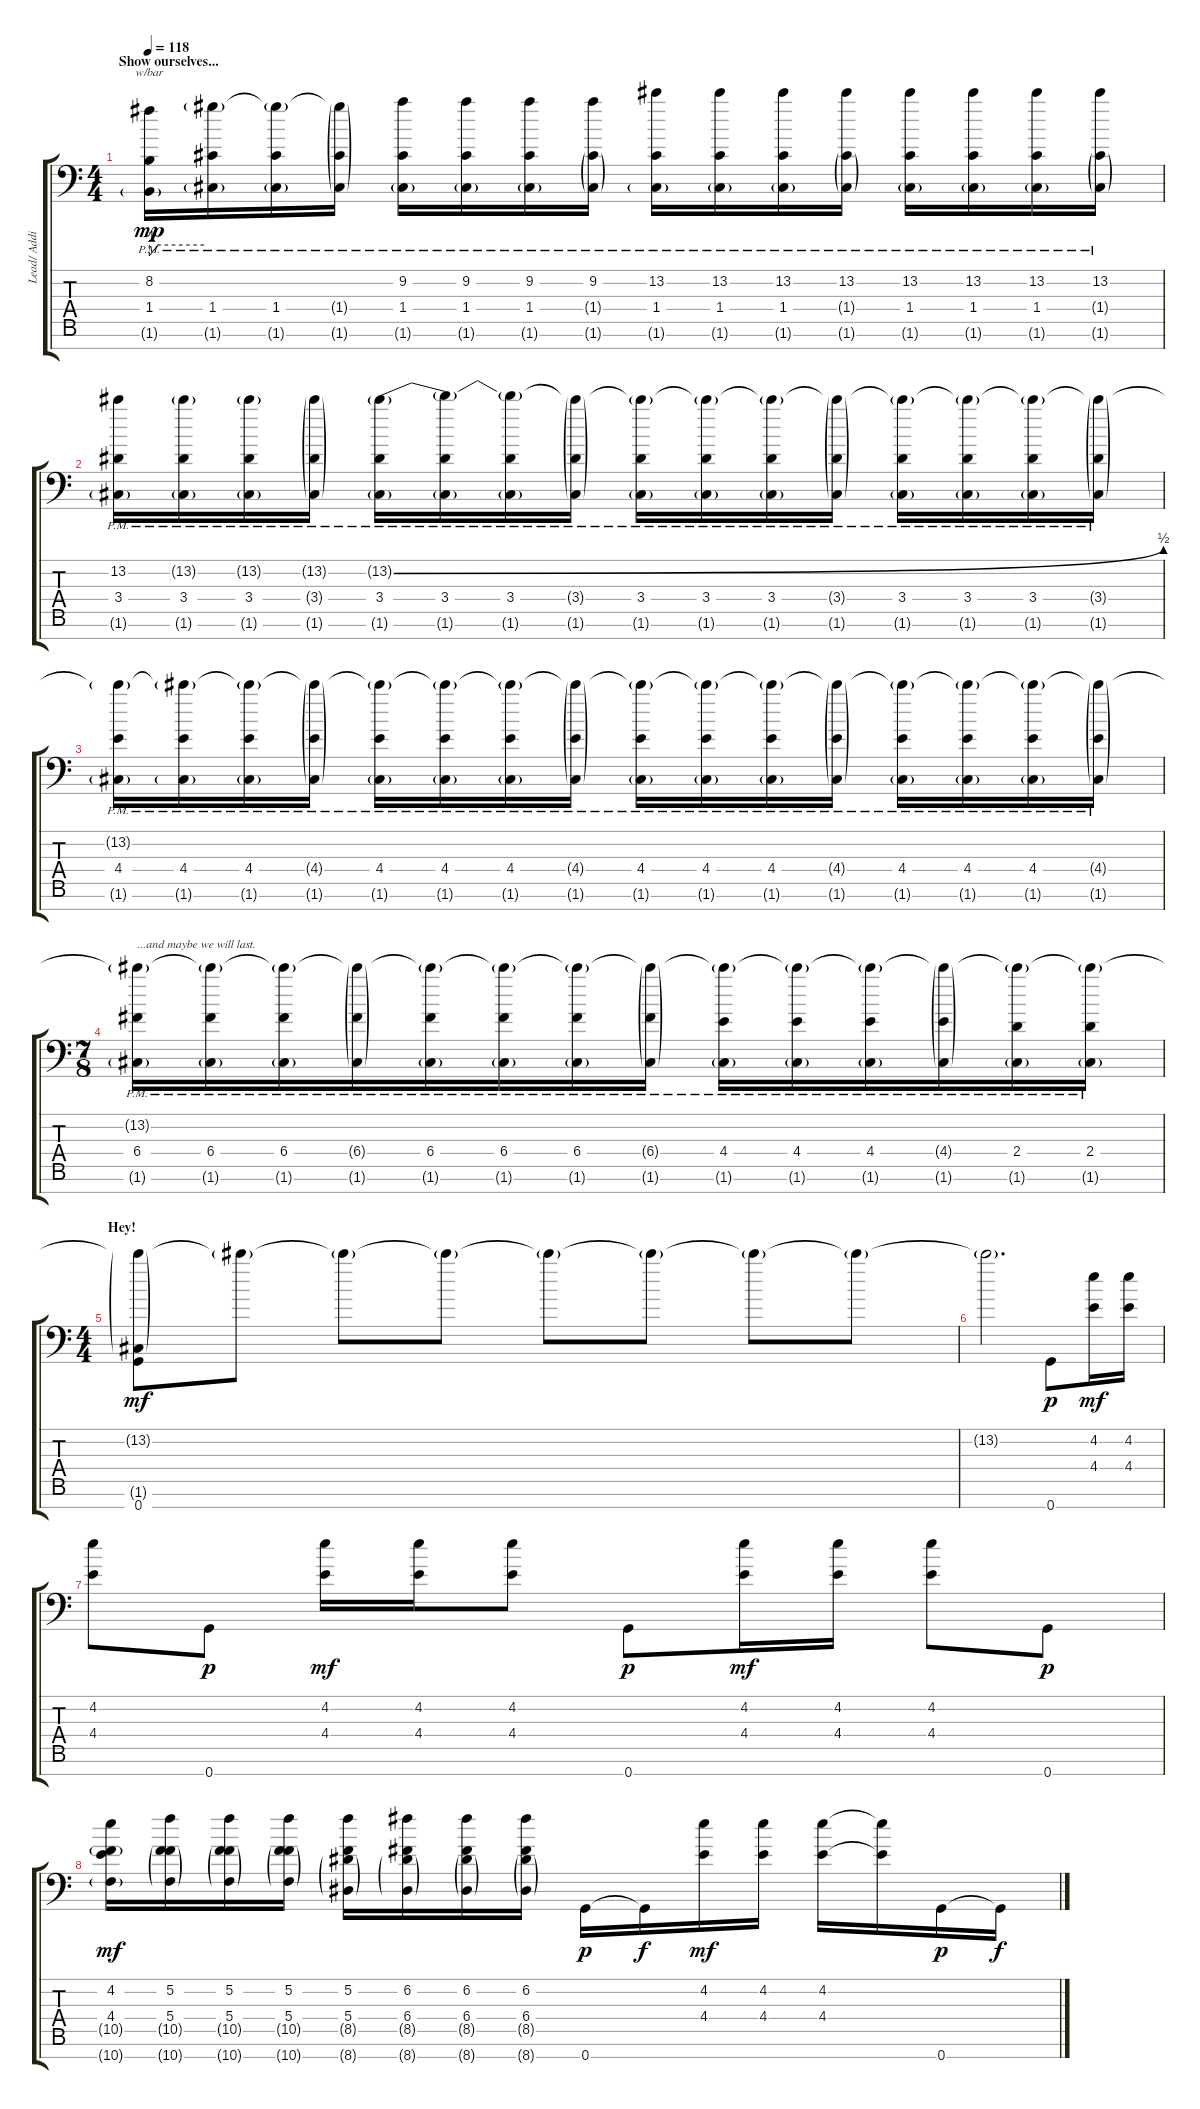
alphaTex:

\track ("Lead/ Additional" "Lead/ Addi") {instrument overdrivenguitar}
\staff {score tabs}
\tuning (E4 C4 G3 C3 G2 C2 G1) {hide}
\ts (4 4)
\section ("" "Show ourselves...")
\tempo 118
\clef f4
\ks c
(8.2 1.4{pm} 1.6{g}).16{tbe (custom default 0 -4 10 0 60 0) dy mp} (8.2{g t} 1.4{pm} 1.6{g}).16 (8.2{g t} 1.4{pm} 1.6{g}).16 (8.2{g t} 1.4{g pm} 1.6{g}).16 (9.2 1.4{pm} 1.6{g}).16 (9.2 1.4{pm} 1.6{g}).16 (9.2 1.4{pm} 1.6{g}).16 (9.2 1.4{g pm} 1.6{g}).16 (13.2 1.4{pm} 1.6{g}).16 (13.2 1.4{pm} 1.6{g}).16 (13.2 1.4{pm} 1.6{g}).16 (13.2 1.4{g pm} 1.6{g}).16 (13.2 1.4{pm} 1.6{g}).16 (13.2 1.4{pm} 1.6{g}).16 (13.2 1.4{pm} 1.6{g}).16 (13.2 1.4{g pm} 1.6{g}).16 |
(13.2 3.4{pm} 1.6{g}).16 (13.2{g} 3.4{pm} 1.6{g}).16 (13.2{g} 3.4{pm} 1.6{g}).16 (13.2{g} 3.4{g pm} 1.6{g}).16 (13.2{be (bend 0 0 60 2) g} 3.4{pm} 1.6{g}).16 (13.2{t} 3.4{pm} 1.6{g}).16 (13.2{t} 3.4{pm} 1.6{g}).16 (13.2{t} 3.4{g pm} 1.6{g}).16 (13.2{t} 3.4{pm} 1.6{g}).16 (13.2{t} 3.4{pm} 1.6{g}).16 (13.2{t} 3.4{pm} 1.6{g}).16 (13.2{t} 3.4{g pm} 1.6{g}).16 (13.2{t} 3.4{pm} 1.6{g}).16 (13.2{t} 3.4{pm} 1.6{g}).16 (13.2{t} 3.4{pm} 1.6{g}).16 (13.2{t} 3.4{g pm} 1.6{g}).16 |
(13.2{t} 4.4{pm} 1.6{g}).16 (13.2{t} 4.4{pm} 1.6{g}).16 (13.2{t} 4.4{pm} 1.6{g}).16 (13.2{t} 4.4{g pm} 1.6{g}).16 (13.2{t} 4.4{pm} 1.6{g}).16 (13.2{t} 4.4{pm} 1.6{g}).16 (13.2{t} 4.4{pm} 1.6{g}).16 (13.2{t} 4.4{g pm} 1.6{g}).16 (13.2{t} 4.4{pm} 1.6{g}).16 (13.2{t} 4.4{pm} 1.6{g}).16 (13.2{t} 4.4{pm} 1.6{g}).16 (13.2{t} 4.4{g pm} 1.6{g}).16 (13.2{t} 4.4{pm} 1.6{g}).16 (13.2{t} 4.4{pm} 1.6{g}).16 (13.2{t} 4.4{pm} 1.6{g}).16 (13.2{t} 4.4{g pm} 1.6{g}).16 |
\ts (7 8)
(13.2{t} 6.4{pm} 1.6{g}).16{txt "...and maybe we will last."} (13.2{t} 6.4{pm} 1.6{g}).16 (13.2{t} 6.4{pm} 1.6{g}).16 (13.2{t} 6.4{g pm} 1.6{g}).16 (13.2{t} 6.4{pm} 1.6{g}).16 (13.2{t} 6.4{pm} 1.6{g}).16 (13.2{t} 6.4{pm} 1.6{g}).16 (13.2{t} 6.4{g pm} 1.6{g}).16 (13.2{t} 4.4{pm} 1.6{g}).16 (13.2{t} 4.4{pm} 1.6{g}).16 (13.2{t} 4.4{pm} 1.6{g}).16 (13.2{t} 4.4{g pm} 1.6{g}).16 (13.2{t} 2.4{pm} 1.6{g}).16 (13.2{t} 2.4{pm} 1.6{g}).16 |
\ts (4 4)
\section ("" "Hey!")
(13.2{t} 1.6{g} 0.7).8{dy mf} 13.2{t}.8 13.2{t}.8 13.2{t}.8 13.2{t}.8 13.2{t}.8 13.2{t}.8 13.2{t}.8 |
13.2{t}.2{d} 0.7.8{dy p} (4.2 4.4).16{dy mf} (4.2 4.4).16 |
(4.2 4.4).8 0.7.8{dy p} (4.2 4.4).16{dy mf} (4.2 4.4).16 (4.2 4.4).8 0.7.8{dy p} (4.2 4.4).16{dy mf} (4.2 4.4).16 (4.2 4.4).8 0.7.8{dy p} |
(4.2 4.4 10.5{g} 10.7{g}).16{dy mf} (5.2 5.4 10.5{g} 10.7{g}).16 (5.2 5.4 10.5{g} 10.7{g}).16 (5.2 5.4 10.5{g} 10.7{g}).16 (5.2 5.4 8.5{g} 8.7{g}).16 (6.2 6.4 8.5{g} 8.7{g}).16 (6.2 6.4 8.5{g} 8.7{g}).16 (6.2 6.4 8.5{g} 8.7{g}).16 0.7.16{dy p} 0.7{t}.16{dy f} (4.2 4.4).16{dy mf} (4.2 4.4).16 (4.2 4.4).16 (4.2{t} 4.4{t}).16 0.7.16{dy p} 0.7{t}.16{dy f}
